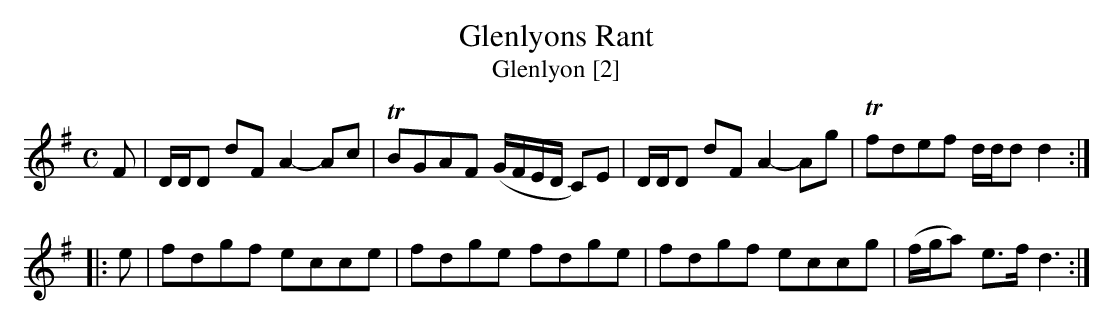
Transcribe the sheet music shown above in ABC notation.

X:1
T:Glenlyons Rant
T:Glenlyon [2]
M:C
L:1/8
K:Dmix
F|D/D/D dF A2- Ac-|TBGAF (G/F/E/D/ C)E|D/D/D dF A2-Ag-|Tfdef d/d/d d2:|
|:e-|fdgf ecce-|fdge fdge|fdgf eccg|(f/g/a) e>f d3:|
